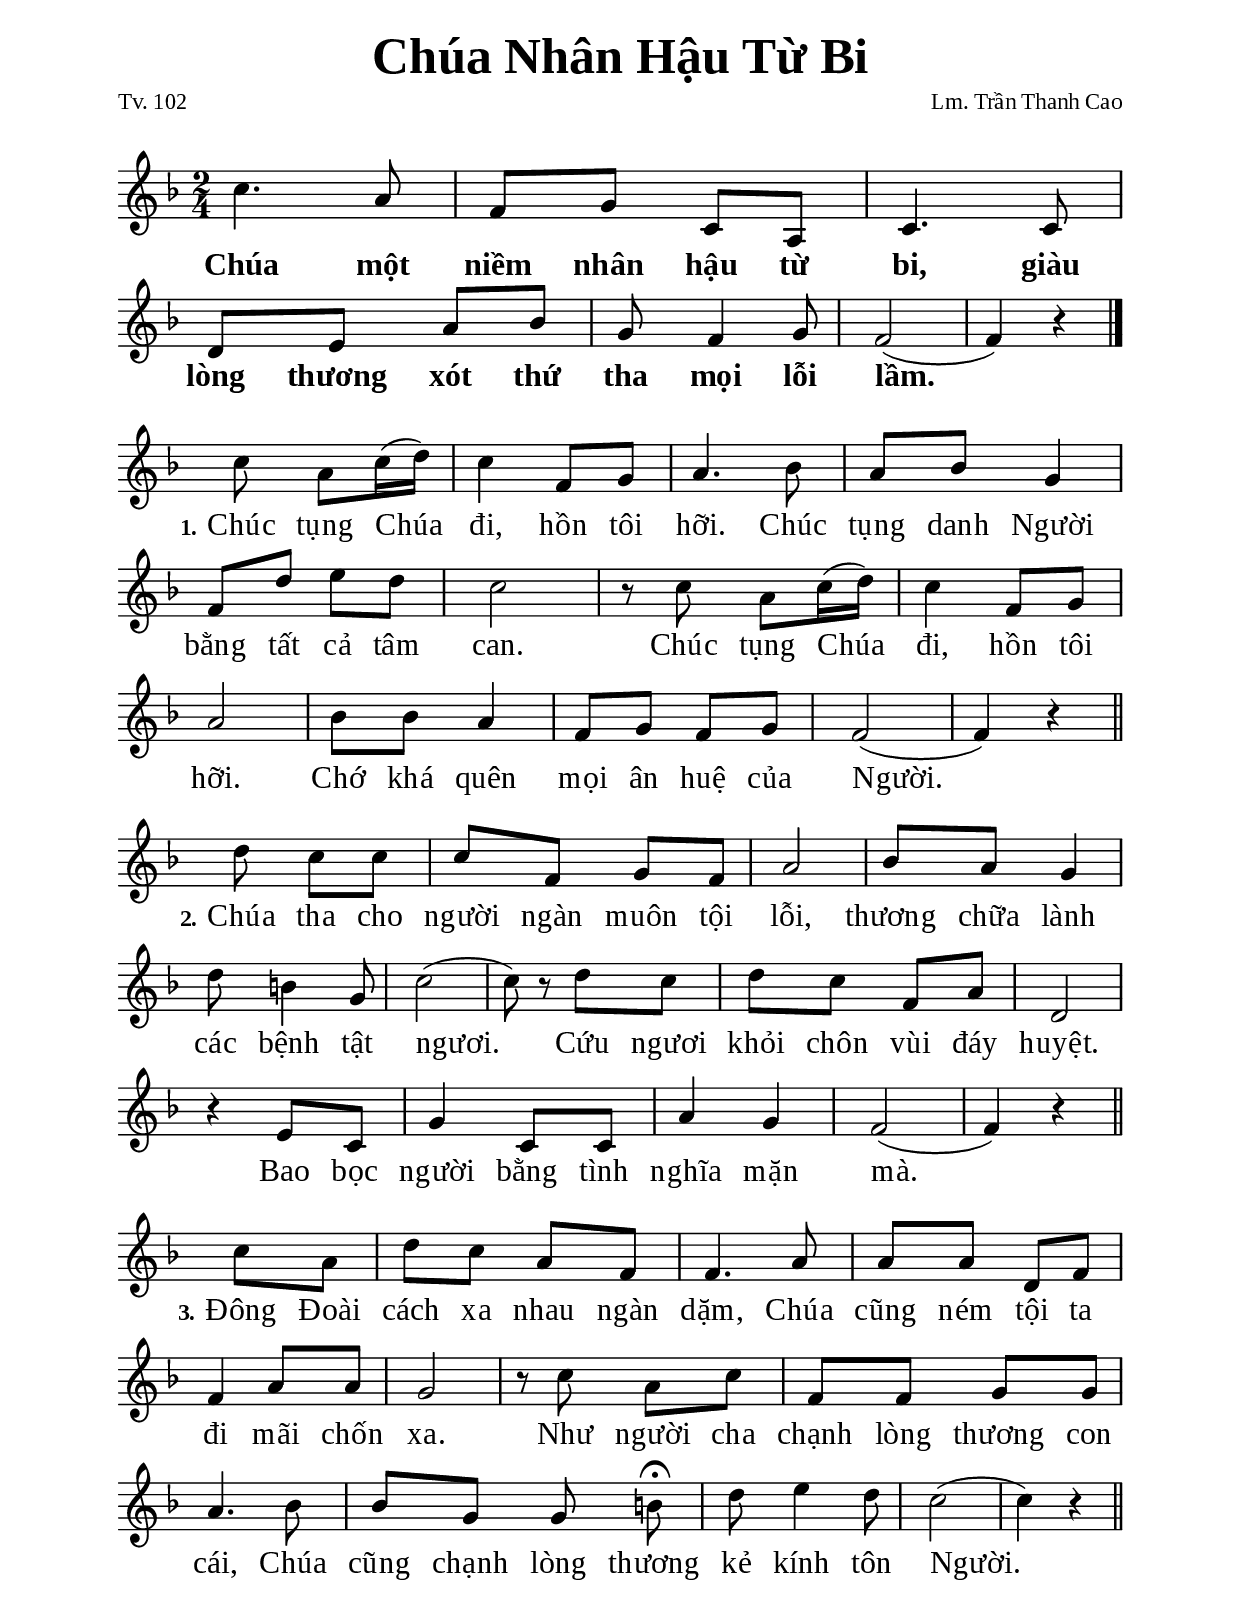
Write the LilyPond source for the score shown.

% Cài đặt chung
\version "2.20.0"
\include "english.ly"

\header {
  title = \markup { \fontsize #3 "Chúa Nhân Hậu Từ Bi" }
  poet = "Tv. 102"
  composer = "Lm. Trần Thanh Cao"
  arranger = " "
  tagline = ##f
}

\paper {
  #(set-paper-size "a4")
  top-margin = 10\mm
  bottom-margin = 10\mm
  left-margin = 20\mm
  right-margin = 20\mm
  indent = #0
  #(define fonts
    (make-pango-font-tree
      "Liberation Serif"
      "Liberation Serif"
      "Liberation Serif"
      (/ 20 20)))
  page-count = #1
}

% Nhạc điệp khúc
nhacDiepKhuc = \relative c'' {
  c4. a8 |
  f g c, a |
  c4. c8 |
  d e a bf |
  g f4 g8 |
  f2 ( |
  f4) r \bar "|."
}

% Nhạc phiên khúc
nhacPhienKhucMot = \relative c'' {
  \partial 4. c8 a c16 (d) |
  c4 f,8 g |
  a4. bf8 |
  a bf g4 |
  f8 d' e d |
  c2 |
  r8 c a c16 (d) |
  c4 f,8 g |
  a2 |
  bf8 bf a4 |
  f8 g f g |
  f2 ( |
  f4) r \bar "||"
}

nhacPhienKhucHai = \relative c'' {
  \partial 4. d8 c c |
  c f, g f |
  a2 |
  bf8 a g4 |
  d'8 b!4 g8 |
  c2 ( |
  c8) r d c |
  d c f, a |
  d,2 |
  r4 e8 c |
  g'4 c,8 c |
  a'4 g |
  f2 ( |
  f4) r \bar "||"
}

nhacPhienKhucBa = \relative c'' {
  \partial 4 c8 a |
  d c a f |
  f4. a8 |
  a a d, f |
  f4 a8 a |
  g2 |
  r8 c a c |
  f, f g g |
  a4. bf8 |
  bf g
  \autoBeamOff
  g b \fermata |
  \autoBeamOn
  d e4 d8 |
  c2 ( |
  c4) r \bar "||"
}

% Lời điệp khúc
loiDiepKhuc = \lyricmode {
  \override Lyrics.LyricText.font-series = #'bold
  Chúa một niềm nhân hậu từ bi,
  giàu lòng thương xót thứ tha mọi lỗi lầm.
}

% Lời phiên khúc
loiPhienKhucMot = \lyricmode {
  \set stanza = #"1."
  Chúc tụng Chúa đi, hồn tôi hỡi.
  Chúc tụng danh Người bằng tất cả tâm can.
  Chúc tụng Chúa đi, hồn tôi hỡi.
  Chớ khá quên mọi ân huệ của Người.
}

loiPhienKhucHai = \lyricmode {
  \set stanza = #"2."
  Chúa tha cho người ngàn muôn tội lỗi,
  thương chữa lành các bệnh tật ngươi.
  Cứu ngươi khỏi chôn vùi đáy huyệt.
  Bao bọc người bằng tình nghĩa mặn mà.
}

loiPhienKhucBa = \lyricmode {
  \set stanza = #"3."
  Đông Đoài cách xa nhau ngàn dặm,
  Chúa cũng ném tội ta đi mãi chốn xa.
  Như người cha chạnh lòng thương con cái,
  Chúa cũng chạnh lòng thương kẻ kính tôn Người.
}

% Dàn trang
\score {
  \new ChoirStaff <<
    \new Staff = diepKhuc \with {
        \consists "Merge_rests_engraver"
        \magnifyStaff #(magstep +1)
      }
      <<
      \new Voice = beSop {
        \key f \major \time 2/4 \stemNeutral \nhacDiepKhuc
      }
    >>
    \new Lyrics \lyricsto beSop \loiDiepKhuc
  >>
  \layout {
    \override Lyrics.LyricText.font-series = #'bold
    \override Lyrics.LyricText.font-size = #+3
    \override Lyrics.LyricSpace.minimum-distance = #4.0
    \override Score.BarNumber.break-visibility = ##(#f #f #f)
    \override Score.SpacingSpanner.uniform-stretching = ##t
  }
}

\score {
  \new ChoirStaff <<
    \new Staff = phienKhuc \with {
        \magnifyStaff #(magstep +1)
      }
      <<
      \new Voice = beSop {
        \key f \major \time 2/4 \nhacPhienKhucMot
      }
    >>
    \new Lyrics \lyricsto beSop \loiPhienKhucMot
  >>
  \layout {
    \override Staff.TimeSignature.transparent = ##t
    \override Lyrics.LyricText.font-size = #+3
    \override Lyrics.LyricSpace.minimum-distance = #2.0
    \override Score.BarNumber.break-visibility = ##(#f #f #f)
    \override Score.SpacingSpanner.uniform-stretching = ##t
  }
}

\score {
  \new ChoirStaff <<
    \new Staff = phienKhuc \with {
        \magnifyStaff #(magstep +1)
      }
      <<
      \new Voice = beSop {
        \key f \major \time 2/4 \nhacPhienKhucHai
      }
    >>
    \new Lyrics \lyricsto beSop \loiPhienKhucHai
  >>
  \layout {
    \override Staff.TimeSignature.transparent = ##t
    \override Lyrics.LyricText.font-size = #+3
    \override Lyrics.LyricSpace.minimum-distance = #2.0
    \override Score.BarNumber.break-visibility = ##(#f #f #f)
    \override Score.SpacingSpanner.uniform-stretching = ##t
  }
}

\score {
  \new ChoirStaff <<
    \new Staff = phienKhuc \with {
        \magnifyStaff #(magstep +1)
      }
      <<
      \new Voice = beSop {
        \key f \major \time 2/4 \nhacPhienKhucBa
      }
    >>
    \new Lyrics \lyricsto beSop \loiPhienKhucBa
  >>
  \layout {
    \override Staff.TimeSignature.transparent = ##t
    \override Lyrics.LyricText.font-size = #+3
    \override Lyrics.LyricSpace.minimum-distance = #2.0
    \override Score.BarNumber.break-visibility = ##(#f #f #f)
    \override Score.SpacingSpanner.uniform-stretching = ##t
  }
}
